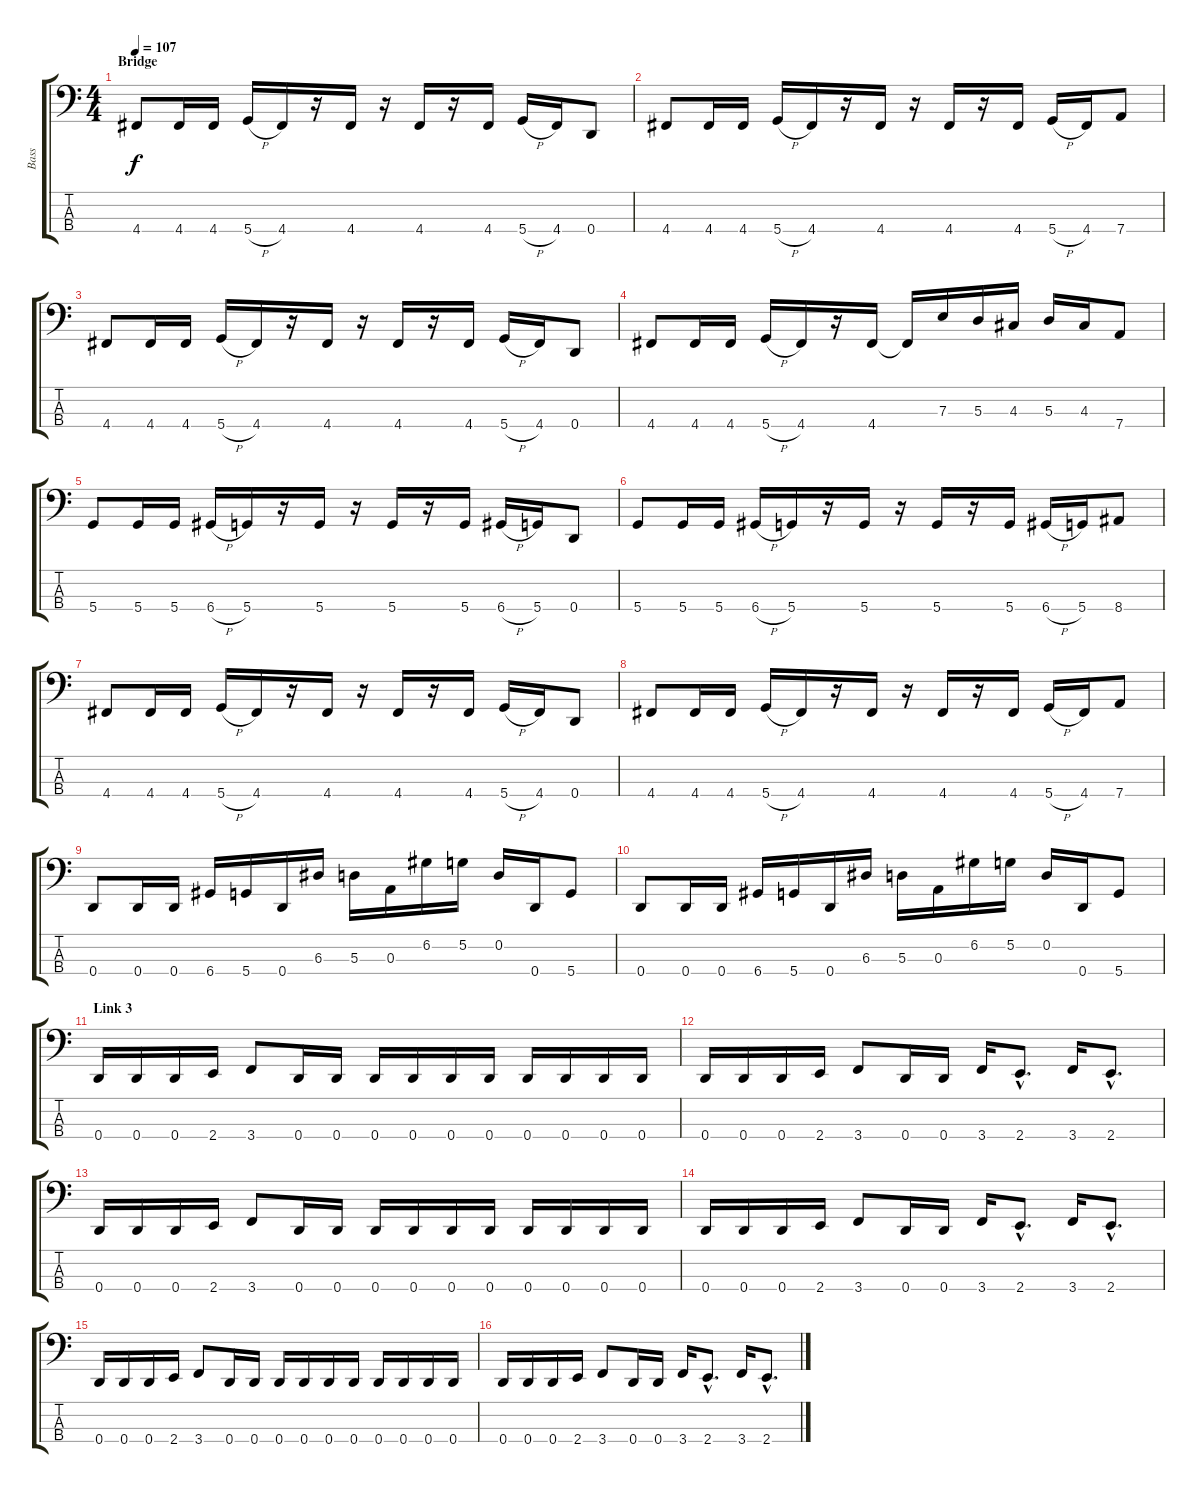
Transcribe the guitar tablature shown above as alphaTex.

\track ("Bass" "Bass") {instrument electricbassfinger}
\staff {score tabs}
\tuning (G2 D2 A1 D1) {hide}
\ts (4 4)
\section ("" "Bridge")
\tempo 107
\clef f4
\ks c
4.4.8{dy f} 4.4.16 4.4.16 5.4{h}.16 4.4.16 r.16 4.4.16 r.16 4.4.16 r.16 4.4.16 5.4{h}.16 4.4.16 0.4.8 |
4.4.8 4.4.16 4.4.16 5.4{h}.16 4.4.16 r.16 4.4.16 r.16 4.4.16 r.16 4.4.16 5.4{h}.16 4.4.16 7.4.8 |
4.4.8 4.4.16 4.4.16 5.4{h}.16 4.4.16 r.16 4.4.16 r.16 4.4.16 r.16 4.4.16 5.4{h}.16 4.4.16 0.4.8 |
4.4.8 4.4.16 4.4.16 5.4{h}.16 4.4.16 r.16 4.4.16 4.4{t}.16 7.3.16 5.3.16 4.3.16 5.3.16 4.3.16 7.4.8 |
5.4.8 5.4.16 5.4.16 6.4{h}.16 5.4.16 r.16 5.4.16 r.16 5.4.16 r.16 5.4.16 6.4{h}.16 5.4.16 0.4.8 |
5.4.8 5.4.16 5.4.16 6.4{h}.16 5.4.16 r.16 5.4.16 r.16 5.4.16 r.16 5.4.16 6.4{h}.16 5.4.16 8.4.8 |
4.4.8 4.4.16 4.4.16 5.4{h}.16 4.4.16 r.16 4.4.16 r.16 4.4.16 r.16 4.4.16 5.4{h}.16 4.4.16 0.4.8 |
4.4.8 4.4.16 4.4.16 5.4{h}.16 4.4.16 r.16 4.4.16 r.16 4.4.16 r.16 4.4.16 5.4{h}.16 4.4.16 7.4.8 |
0.4.8 0.4.16 0.4.16 6.4.16 5.4.16 0.4.16 6.3.16 5.3.16 0.3.16 6.2.16 5.2.16 0.2.16 0.4.16 5.4.8 |
0.4.8 0.4.16 0.4.16 6.4.16 5.4.16 0.4.16 6.3.16 5.3.16 0.3.16 6.2.16 5.2.16 0.2.16 0.4.16 5.4.8 |
\section ("" "Link 3")
0.4.16 0.4.16 0.4.16 2.4.16 3.4.8 0.4.16 0.4.16 0.4.16 0.4.16 0.4.16 0.4.16 0.4.16 0.4.16 0.4.16 0.4.16 |
0.4.16 0.4.16 0.4.16 2.4.16 3.4.8 0.4.16 0.4.16 3.4.16 2.4{hac}.8{d} 3.4.16 2.4{hac}.8{d} |
0.4.16 0.4.16 0.4.16 2.4.16 3.4.8 0.4.16 0.4.16 0.4.16 0.4.16 0.4.16 0.4.16 0.4.16 0.4.16 0.4.16 0.4.16 |
0.4.16 0.4.16 0.4.16 2.4.16 3.4.8 0.4.16 0.4.16 3.4.16 2.4{hac}.8{d} 3.4.16 2.4{hac}.8{d} |
0.4.16 0.4.16 0.4.16 2.4.16 3.4.8 0.4.16 0.4.16 0.4.16 0.4.16 0.4.16 0.4.16 0.4.16 0.4.16 0.4.16 0.4.16 |
0.4.16 0.4.16 0.4.16 2.4.16 3.4.8 0.4.16 0.4.16 3.4.16 2.4{hac}.8{d} 3.4.16 2.4{hac}.8{d}
